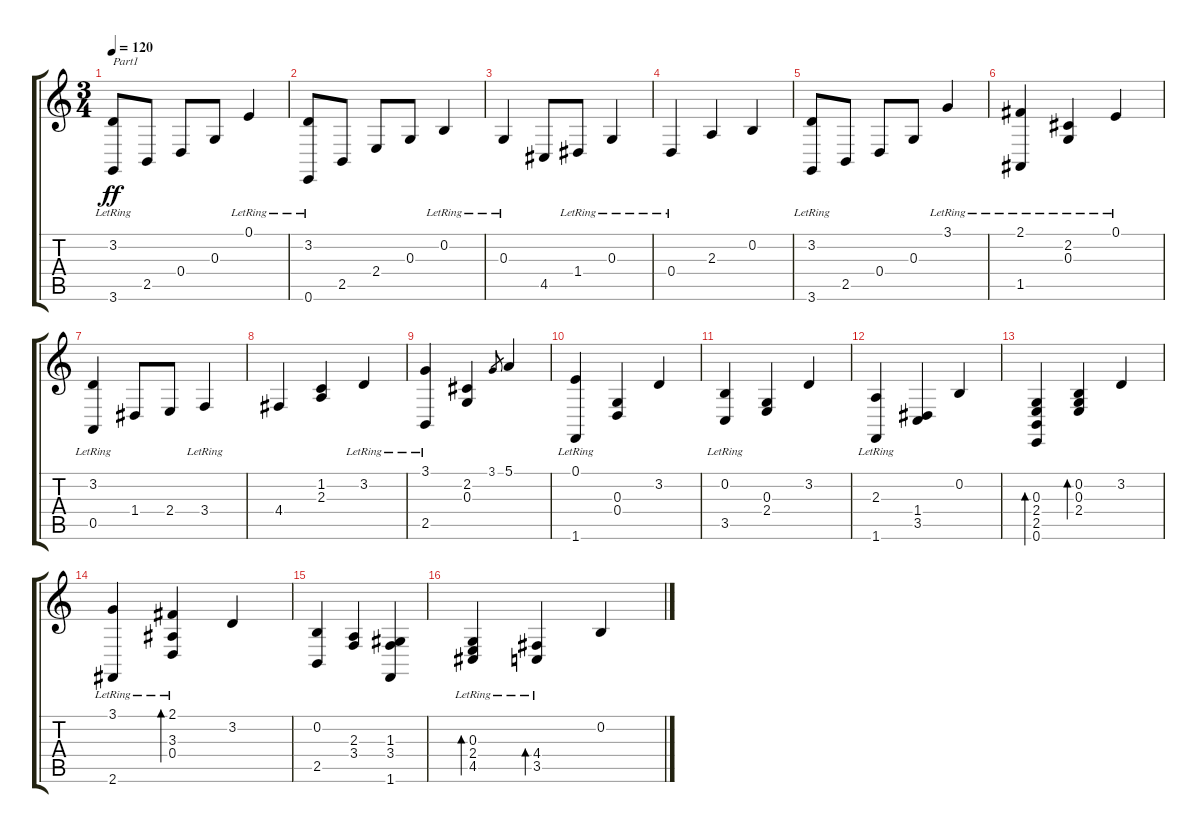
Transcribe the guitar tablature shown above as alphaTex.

\track "" {instrument fx4atmosphere}
\staff {score tabs}
\tuning (E4 B3 G3 D3 A2 E2) {hide}
\ts (3 4)
\tempo 120
\clef g2
\ks c
(3.2 3.6{lr}).8{txt "Part1" dy ff} 2.5.8 0.4.8 0.3.8 0.1{lr}.4 |
(3.2 0.6{lr}).8 2.5.8 2.4.8 0.3.8 0.2{lr}.4 |
0.3{lr}.4 4.5.8 1.4{lr}.8 0.3{lr}.4 |
0.4{lr}.4 2.3.4 0.2.4 |
(3.2{lr} 3.6).8 2.5.8 0.4.8 0.3.8 3.1{lr}.4 |
(2.1{lr} 1.5{lr}).4 (2.2{lr} 0.3{lr}).4 0.1{lr}.4 |
(3.2{lr} 0.5{lr}).4 1.4.8 2.4.8 3.4{lr}.4 |
4.4.4 (1.2 2.3).4 3.2{lr}.4 |
(3.1{lr} 2.5{lr}).4 (2.2 0.3).4 3.1.8{gr} 5.1.4 |
(0.1{lr} 1.6{lr}).4 (0.3 0.4).4 3.2.4 |
(0.2{lr} 3.5{lr}).4 (0.3 2.4).4 3.2.4 |
(2.3{lr} 1.6{lr}).4 (1.4 3.5).4 0.2.4 |
(0.3 2.4 2.5 0.6).4{bd 120} (0.2 0.3 2.4).4{bd 120} 3.2.4 |
(3.1 2.6{lr}).4 (2.1 3.3{lr} 0.4{lr}).4{bd 120} 3.2.4 |
(0.2 2.5).4 (2.3 3.4).4 (1.3 3.4 1.6).4 |
(0.3{lr} 2.4 4.5).4{bd 120} (4.4{lr} 3.5{lr}).4{bd 120} 0.2.4
